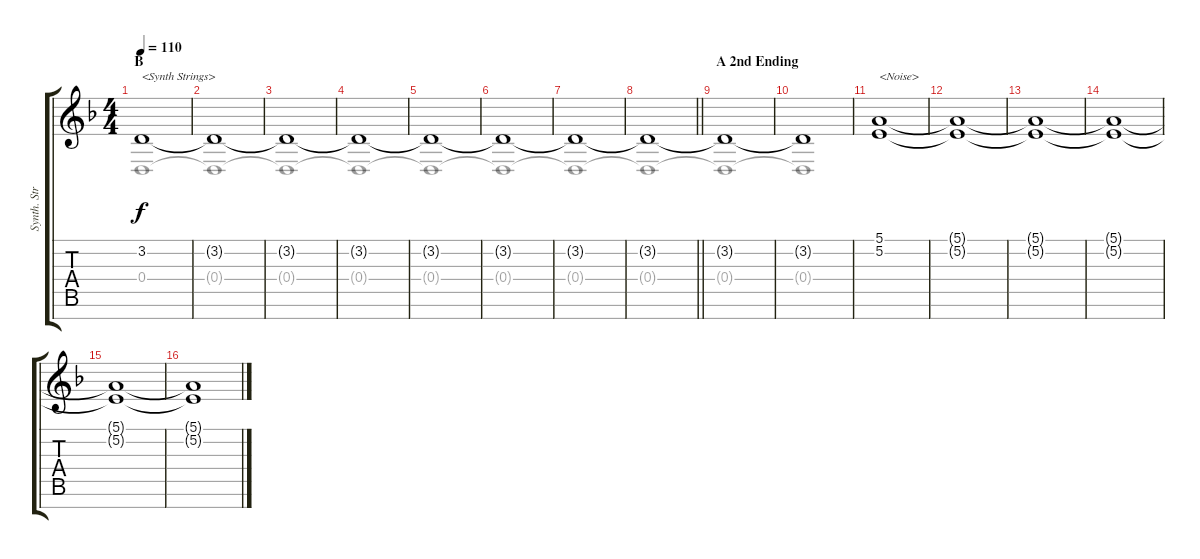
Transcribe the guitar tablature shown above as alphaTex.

\track ("Synth. Strings" "Synth. Str") {instrument stringensemble1}
\staff {score tabs}
\tuning (E4 B3 G3 D3 A2 E2 B1) {hide}
\voice
\ts (4 4)
\section ("" "B")
\tempo 110
\clef g2
\ks f
3.2.1{txt "<Synth Strings>" dy f instrument stringensemble1} |
3.2{t}.1 |
3.2{t}.1 |
3.2{t}.1 |
3.2{t}.1 |
3.2{t}.1 |
3.2{t}.1 |
\barLineRight lightlight
3.2{t}.1 |
\section ("" "A 2nd Ending")
3.2{t}.1 |
3.2{t}.1 |
(5.1 5.2).1{txt "<Noise>" instrument seashore} |
(5.1{t} 5.2{t}).1 |
(5.1{t} 5.2{t}).1 |
(5.1{t} 5.2{t}).1 |
(5.1{t} 5.2{t}).1 |
(5.1{t} 5.2{t}).1
\voice
\clef g2
\ottava regular
\simile none
\ks f
0.4.1{dy f} |
0.4{t}.1 |
0.4{t}.1 |
0.4{t}.1 |
0.4{t}.1 |
0.4{t}.1 |
0.4{t}.1 |
\barLineRight lightlight
0.4{t}.1 |
0.4{t}.1 |
0.4{t}.1 |
|
|
|
|
|
